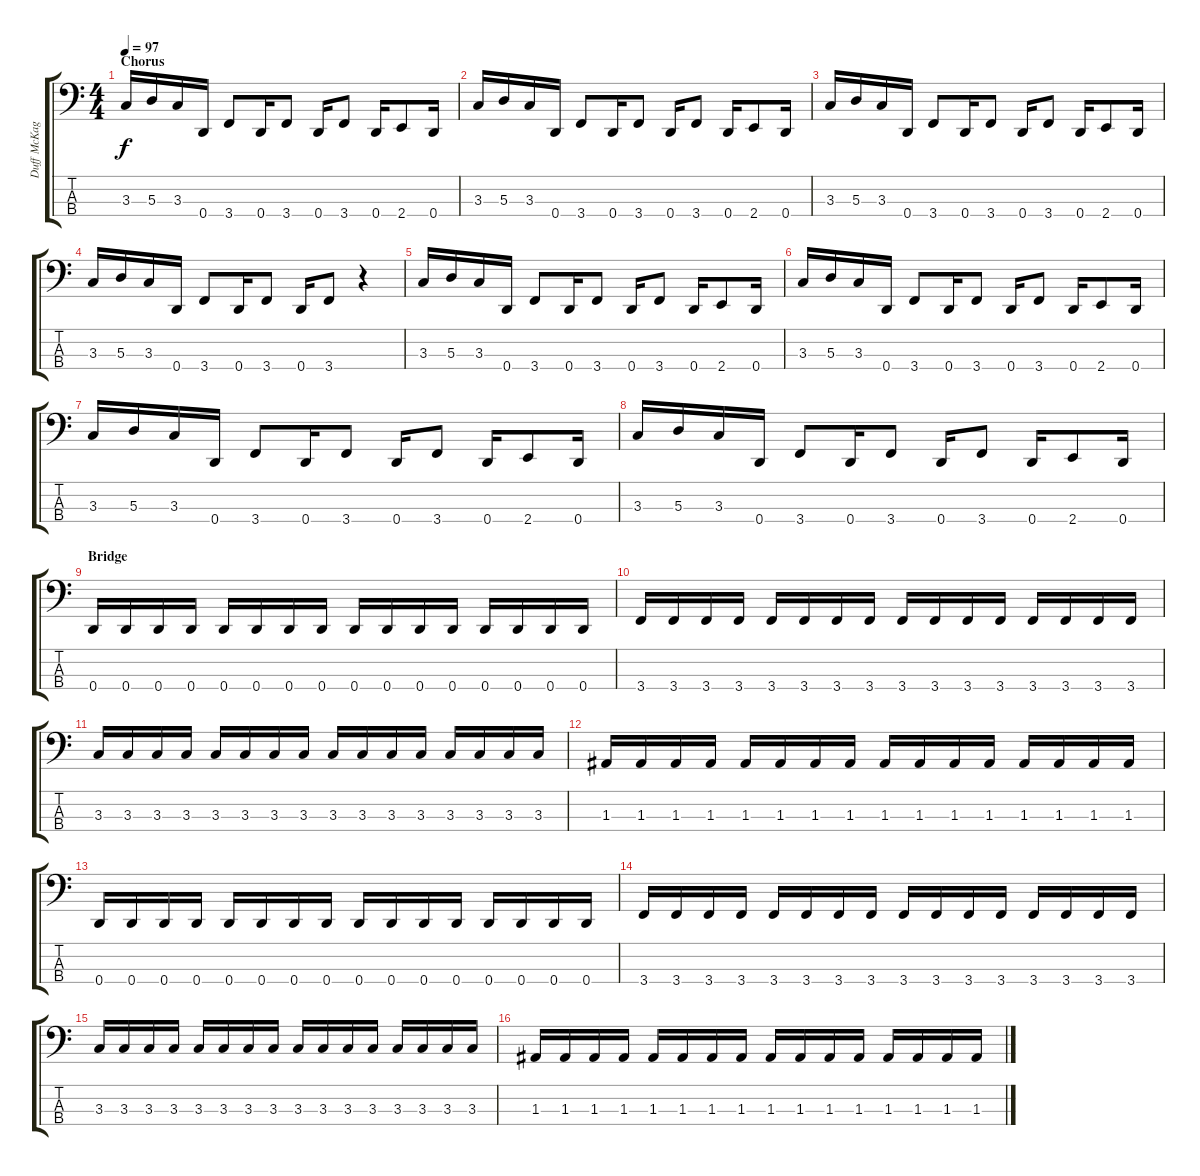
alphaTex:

\track ("Duff McKagan" "Duff McKag") {instrument electricbasspick}
\staff {score tabs}
\tuning (G2 D2 A1 D1) {hide}
\ts (4 4)
\section ("" "Chorus")
\tempo 97
\clef f4
\ks c
3.3.16{dy f} 5.3.16 3.3.16 0.4.16 3.4.8 0.4.16 3.4.8 0.4.16 3.4.8 0.4.16 2.4.8 0.4.16 |
3.3.16 5.3.16 3.3.16 0.4.16 3.4.8 0.4.16 3.4.8 0.4.16 3.4.8 0.4.16 2.4.8 0.4.16 |
3.3.16 5.3.16 3.3.16 0.4.16 3.4.8 0.4.16 3.4.8 0.4.16 3.4.8 0.4.16 2.4.8 0.4.16 |
3.3.16 5.3.16 3.3.16 0.4.16 3.4.8 0.4.16 3.4.8 0.4.16 3.4.8 r.4 |
3.3.16 5.3.16 3.3.16 0.4.16 3.4.8 0.4.16 3.4.8 0.4.16 3.4.8 0.4.16 2.4.8 0.4.16 |
3.3.16 5.3.16 3.3.16 0.4.16 3.4.8 0.4.16 3.4.8 0.4.16 3.4.8 0.4.16 2.4.8 0.4.16 |
3.3.16 5.3.16 3.3.16 0.4.16 3.4.8 0.4.16 3.4.8 0.4.16 3.4.8 0.4.16 2.4.8 0.4.16 |
3.3.16 5.3.16 3.3.16 0.4.16 3.4.8 0.4.16 3.4.8 0.4.16 3.4.8 0.4.16 2.4.8 0.4.16 |
\section ("" "Bridge")
0.4.16 0.4.16 0.4.16 0.4.16 0.4.16 0.4.16 0.4.16 0.4.16 0.4.16 0.4.16 0.4.16 0.4.16 0.4.16 0.4.16 0.4.16 0.4.16 |
3.4.16 3.4.16 3.4.16 3.4.16 3.4.16 3.4.16 3.4.16 3.4.16 3.4.16 3.4.16 3.4.16 3.4.16 3.4.16 3.4.16 3.4.16 3.4.16 |
3.3.16 3.3.16 3.3.16 3.3.16 3.3.16 3.3.16 3.3.16 3.3.16 3.3.16 3.3.16 3.3.16 3.3.16 3.3.16 3.3.16 3.3.16 3.3.16 |
1.3.16 1.3.16 1.3.16 1.3.16 1.3.16 1.3.16 1.3.16 1.3.16 1.3.16 1.3.16 1.3.16 1.3.16 1.3.16 1.3.16 1.3.16 1.3.16 |
0.4.16 0.4.16 0.4.16 0.4.16 0.4.16 0.4.16 0.4.16 0.4.16 0.4.16 0.4.16 0.4.16 0.4.16 0.4.16 0.4.16 0.4.16 0.4.16 |
3.4.16 3.4.16 3.4.16 3.4.16 3.4.16 3.4.16 3.4.16 3.4.16 3.4.16 3.4.16 3.4.16 3.4.16 3.4.16 3.4.16 3.4.16 3.4.16 |
3.3.16 3.3.16 3.3.16 3.3.16 3.3.16 3.3.16 3.3.16 3.3.16 3.3.16 3.3.16 3.3.16 3.3.16 3.3.16 3.3.16 3.3.16 3.3.16 |
1.3.16 1.3.16 1.3.16 1.3.16 1.3.16 1.3.16 1.3.16 1.3.16 1.3.16 1.3.16 1.3.16 1.3.16 1.3.16 1.3.16 1.3.16 1.3.16
